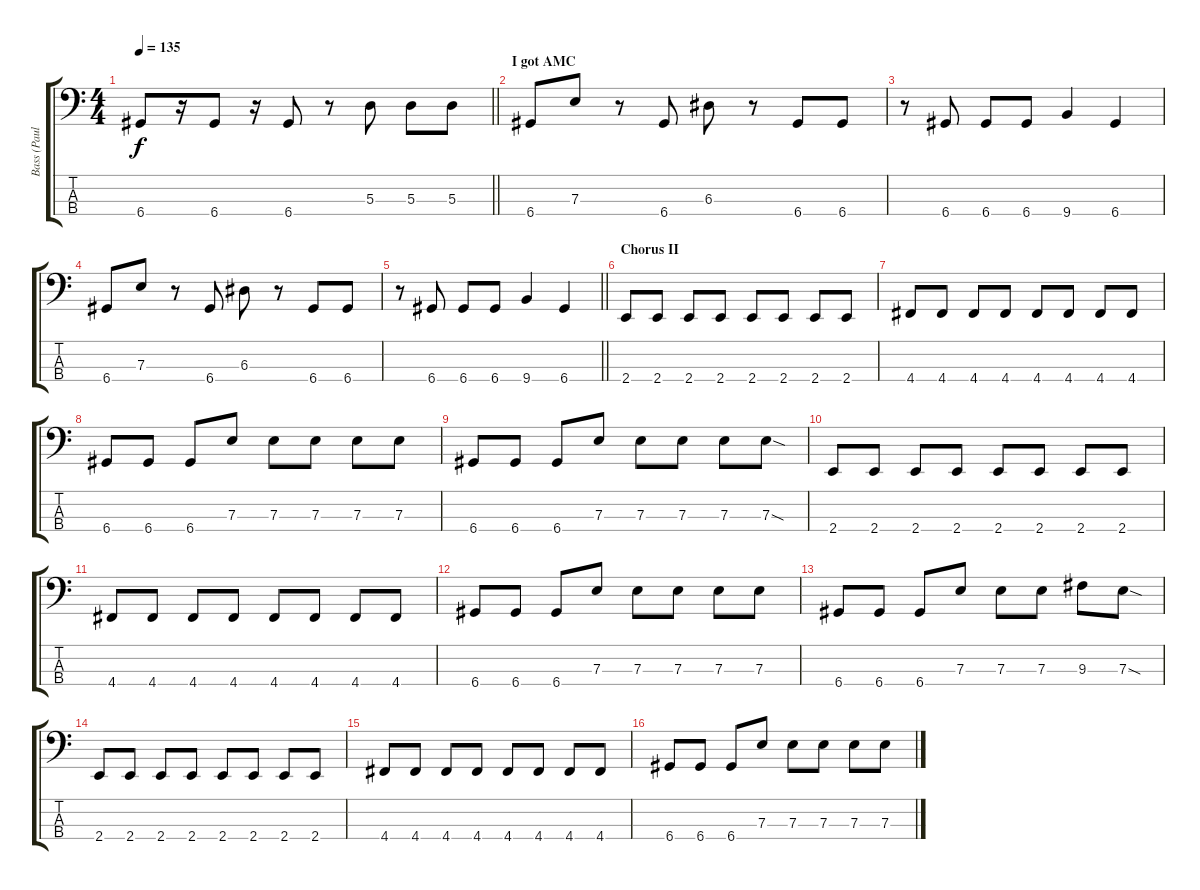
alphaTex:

\track ("Bass (Paul Thomas)" "Bass (Paul") {instrument electricbasspick}
\staff {score tabs}
\tuning (G2 D2 A1 D1) {hide}
\ts (4 4)
\tempo 135
\clef f4
\barLineRight lightlight
\ks c
6.4.8{dy f} r.16 6.4.8 r.16 6.4.8 r.8 5.3.8 5.3.8 5.3.8 |
\section ("" "I got AMC")
6.4.8 7.3.8 r.8 6.4.8 6.3.8 r.8 6.4.8 6.4.8 |
r.8 6.4.8 6.4.8 6.4.8 9.4.4 6.4.4 |
6.4.8 7.3.8 r.8 6.4.8 6.3.8 r.8 6.4.8 6.4.8 |
\barLineRight lightlight
r.8 6.4.8 6.4.8 6.4.8 9.4.4 6.4.4 |
\section ("" "Chorus II")
2.4.8 2.4.8 2.4.8 2.4.8 2.4.8 2.4.8 2.4.8 2.4.8 |
4.4.8 4.4.8 4.4.8 4.4.8 4.4.8 4.4.8 4.4.8 4.4.8 |
6.4.8 6.4.8 6.4.8 7.3.8 7.3.8 7.3.8 7.3.8 7.3.8 |
6.4.8 6.4.8 6.4.8 7.3.8 7.3.8 7.3.8 7.3.8 7.3{sod}.8 |
2.4.8 2.4.8 2.4.8 2.4.8 2.4.8 2.4.8 2.4.8 2.4.8 |
4.4.8 4.4.8 4.4.8 4.4.8 4.4.8 4.4.8 4.4.8 4.4.8 |
6.4.8 6.4.8 6.4.8 7.3.8 7.3.8 7.3.8 7.3.8 7.3.8 |
6.4.8 6.4.8 6.4.8 7.3.8 7.3.8 7.3.8 9.3.8 7.3{sod}.8 |
2.4.8 2.4.8 2.4.8 2.4.8 2.4.8 2.4.8 2.4.8 2.4.8 |
4.4.8 4.4.8 4.4.8 4.4.8 4.4.8 4.4.8 4.4.8 4.4.8 |
6.4.8 6.4.8 6.4.8 7.3.8 7.3.8 7.3.8 7.3.8 7.3.8
